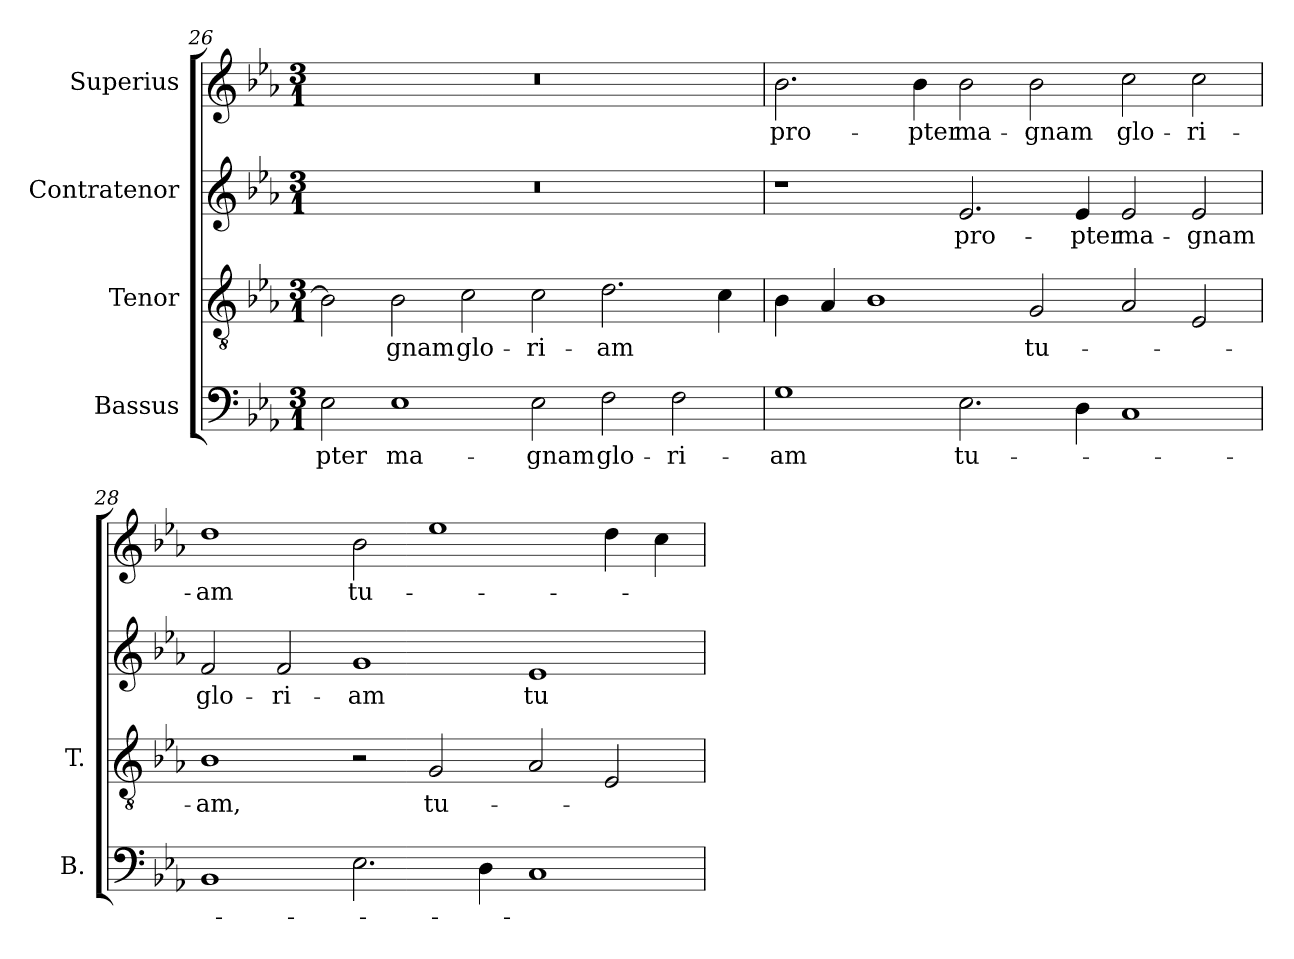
**kern	**text	**kern	**text	**kern	**text	**kern	**text
*part4	*part4	*part3	*part3	*part2	*part2	*part1	*part1
*staff4	*staff4	*staff3	*staff3	*staff2	*staff2	*staff1	*staff1
*I"Bassus	*	*I"Tenor	*	*I"Contratenor	*	*I"Superius	*
*I'B.	*	*I'T.	*	*	*	*	*
*clefF4	*	*clefGv2	*	*clefG2	*	*clefG2	*
*	*	*ITrd7c12	*	*ITrd7c12	*	*	*
*k[b-e-a-]	*	*k[b-e-a-]	*	*k[b-e-a-]	*	*k[b-e-a-]	*
*E-:	*	*E-:	*	*E-:	*	*E-:	*
*M3/1	*	*M3/1	*	*M3/1	*	*M3/1	*
=26	=26	=26	=26	=26	=26	=26	=26
!	!LO:LY:b:color=#000000	!	!	!LO:N:vis=1	!	!LO:N:vis=1	!
2E-i\	-pter	2BB-i\]	.	0.r	.	0.r	.
!	!LO:LY:b:color=#000000	!	!	!	!	!	!
!	!	!	!LO:LY:b:color=#000000	!	!	!	!
1E-i	ma-	2BB-i\	-gnam	.	.	.	.
!	!	!	!LO:LY:b:color=#000000	!	!	!	!
.	.	2Ci\	glo-	.	.	.	.
!	!LO:LY:b:color=#000000	!	!	!	!	!	!
!	!	!	!LO:LY:b:color=#000000	!	!	!	!
2E-i\	-gnam	2Ci\	-ri-	.	.	.	.
!	!LO:LY:b:color=#000000	!	!	!	!	!	!
!	!	!	!LO:LY:b:color=#000000	!	!	!	!
2Fi\	glo-	2.Di\	-am	.	.	.	.
!	!LO:LY:b:color=#000000	!	!	!	!	!	!
2Fi\	-ri-	.	.	.	.	.	.
.	.	4Ci\	.	.	.	.	.
!!LO:LB:g=z
=27	=27	=27	=27	=27	=27	=27	=27
!	!LO:LY:b:color=#000000	!	!	!	!	!	!
!	!	!	!	!	!	!	!LO:LY:b:color=#000000
1Gi	-am	4BB-i\	.	1r	.	2.b-i\	pro-
.	.	4AA-i/	.	.	.	.	.
.	.	1BB-i	.	.	.	.	.
!	!	!	!	!	!	!	!LO:LY:b:color=#000000
.	.	.	.	.	.	4b-i\	-pter
!	!LO:LY:b:color=#000000	!	!	!	!	!	!
!	!	!	!	!	!LO:LY:b:color=#000000	!	!
!	!	!	!	!	!	!	!LO:LY:b:color=#000000
2.E-i\	tu-	.	.	2.E-i/	pro-	2b-i\	ma-
!	!	!	!LO:LY:b:color=#000000	!	!	!	!
!	!	!	!	!	!	!	!LO:LY:b:color=#000000
.	.	2GGi/	tu-	.	.	2b-i\	-gnam
!	!	!	!	!	!LO:LY:b:color=#000000	!	!
4Di\	.	.	.	4E-i/	-pter	.	.
!	!	!	!	!	!LO:LY:b:color=#000000	!	!
!	!	!	!	!	!	!	!LO:LY:b:color=#000000
1Ci	.	2AA-i/	.	2E-i/	ma-	2cci\	glo-
!	!	!	!	!	!LO:LY:b:color=#000000	!	!
!	!	!	!	!	!	!	!LO:LY:b:color=#000000
.	.	2EE-i/	.	2E-i/	-gnam	2cci\	-ri-
=28	=28	=28	=28	=28	=28	=28	=28
!	!	!	!LO:LY:b:color=#000000	!	!	!	!
!	!	!	!	!	!LO:LY:b:color=#000000	!	!
!	!	!	!	!	!	!	!LO:LY:b:color=#000000
1BB-i	.	1BB-i	-am,	2Fi/	glo-	1ddi	-am
!	!	!	!	!	!LO:LY:b:color=#000000	!	!
.	.	.	.	2Fi/	-ri-	.	.
!	!	!	!	!	!LO:LY:b:color=#000000	!	!
!	!	!	!	!	!	!	!LO:LY:b:color=#000000
2.E-i\	.	2r	.	1Gi	-am	2b-i\	tu-
!	!	!	!LO:LY:b:color=#000000	!	!	!	!
.	.	2GGi/	tu-	.	.	1ee-i	.
4Di\	.	.	.	.	.	.	.
!	!	!	!	!	!LO:LY:b:color=#000000	!	!
1Ci	.	2AA-i/	.	1E-i	tu-	.	.
.	.	2EE-i/	.	.	.	4ddi\	.
.	.	.	.	.	.	4cci\	.
=	=	=	=	=	=	=	=
*-	*-	*-	*-	*-	*-	*-	*-
